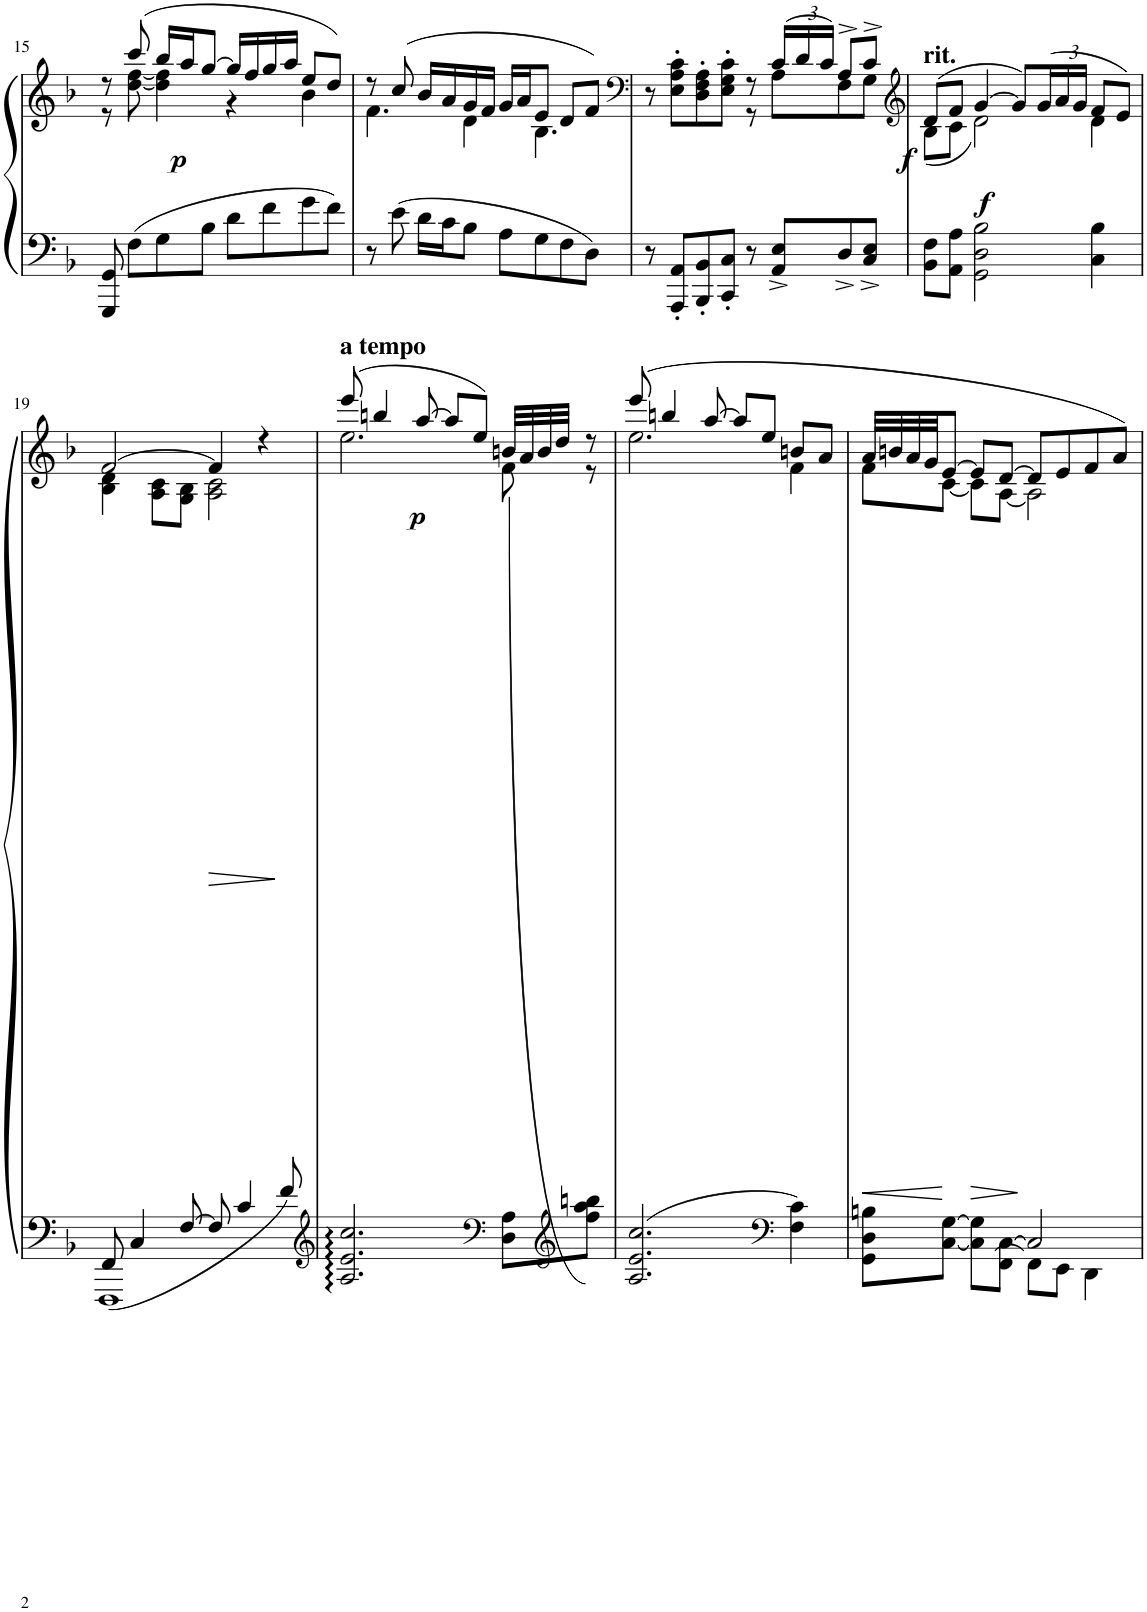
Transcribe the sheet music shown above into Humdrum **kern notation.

**kern	**kern	**dynam
*part1	*part1	*part1
*staff2	*staff1	*staff1/2
*I"Piano	*	*
*I'Pno	*	*
!!LO:PB:g=z
*clefF4	*clefG2	*
*k[b-]	*k[b-]	*
*M4/4	*M4/4	*
*met(c)	*met(c)	*
=15	=15	=15
*	*^	*
8GGG/ 8GG/	8r	8r	.
!	!	!	!LO:DY:b
8F\L	(8ccc/	[8dd\ [8ff\	p
8G\	16bb-/LL	4dd\] 4ff\]	.
.	16aa/J	.	.
8B-\J	[8gg/J	.	.
8d\L	16gg/LL]	4r	.
.	16ff/	.	.
8f\	16gg/	.	.
.	16aa/JJ	.	.
8g\	8ee/L	4b-\	.
8f\J	8dd/J)	.	.
=16	=16	=16	=16
8r	8r	4.f\	.
8e\	(8cc/	.	.
16d\LL	16b-/LL	.	.
16c\J	16a/	.	.
8B-\J	16g/	4d\	.
.	16f/JJ	.	.
8A\L	16g/LL	.	.
.	16a/J	.	.
8G\	8e/J	4.B-\	.
8F\	8d/L	.	.
8D\J	8f/J)	.	.
=17	=17	=17	=17
*	*clefF4	*	*
8r	8r	2ryy	.
8AAA/' 8AA/'L	8E\' 8A\' 8c\'L	.	.
8BBB-/' 8BB-/'	8D\' 8F\' 8A\'	.	.
8CC/' 8C/'J	8E\' 8G\' 8c\'J	.	.
8r	8r	8r	.
*	*Xbrackettup	*	*
!	!	!	!LO:DY:b
8AA/^ 8E/^L	(24c/LL	8A\L	f
.	24d/	.	.
.	24c/JJ)	.	.
8D^/	8A^/L	8F\	.
8C/^ 8E/^J	8c^/J	8G\J	.
=18	=18	=18	=18
*	*clefG2	*	*
!	!LO:TX:a:B:t=rit.	!	!
8BB-\ 8F\L	(8d/L	(8B-\L	.
!	!	!	!LO:DY:b
8AA\ 8A\J	8f/J	8c\J	f
2GG\ 2D\ 2B-\	[4g/	2d\)	.
.	8g/L])	.	.
.	(24g/L	.	.
.	24a/	.	.
.	24g/JJ	.	.
4C\ 4B-\	8f/L	4d\	.
.	8e/J)	.	.
!!LO:LB:g=z	!!
=19	=19	=19	=19
*^	*	*	*
8FF/	(1FFF	[2f/	4B-\ 4d\	.
4C/	.	.	.	.
.	.	.	8A\ 8c\L	.
[8F/	.	.	8G\ 8B-\J	.
!	!	!	!	!LO:HP:b
8F/]	.	4f/]	2A\ 2c\	>
4c/	.	.	.	.
.	.	4r	.	.
8f/	.	.	.	.
*v	*v	*	*	*
*	*v	*v	*
.	.	]
=20	=20	=20
*clefG2	*	*
*	*^	*
!	!LO:TX:a:B:t=a tempo	!	!
!	!	!	!LO:DY:b
2.A/ 2.e/ 2.cc/	8eee/	2.ee\	p
.	4bbn/	.	.
.	[8aa/	.	.
.	8aa/L]	.	.
.	8ee/J)	.	.
*clefF4	*	*	*
8D\ 8A\L	32bn/LLL	(8f\	.
.	32a/	.	.
.	32b/	.	.
.	32dd/JJJ	.	.
*clefG2	*	*	*
8ff\ 8aa\ 8bbn\J)	8r	8r	.
=21	=21	=21	=21
2.A/ 2.e/ 2.cc/	(8eee/	2.ee\	.
.	4bbn/	.	.
.	[8aa/	.	.
.	8aa/L]	.	.
.	8ee/J	.	.
*clefF4	*	*	*
4F\ 4c\	8bn/L	4f\	.
.	8a/J	.	.
=22	=22	=22	=22
*^	*	*	*
!	!	!	!	!LO:HP:b
8GG\ 8D\ 8Bn\L	2ryy	32a/LLL	8f\L	<
.	.	32bn/	.	.
.	.	32a/	.	.
.	.	32g/JJ	.	.
[8C\ [8G\J	.	[8e/J	[8c\J	[
!	!	!	!	!LO:HP:b
8C\] 8G\]L	.	8e/L]	8c\L]	>
8FF\ [8C\J	.	[8d/J	[8A\J	.
2C/]	8FF\L	8d/L]	2A\]	]
.	8EE\J	8e/	.	.
.	4DD\	8f/	.	.
.	.	8a/J)	.	.
*v	*v	*	*	*
*	*v	*v	*
=	=	=
*-	*-	*-
